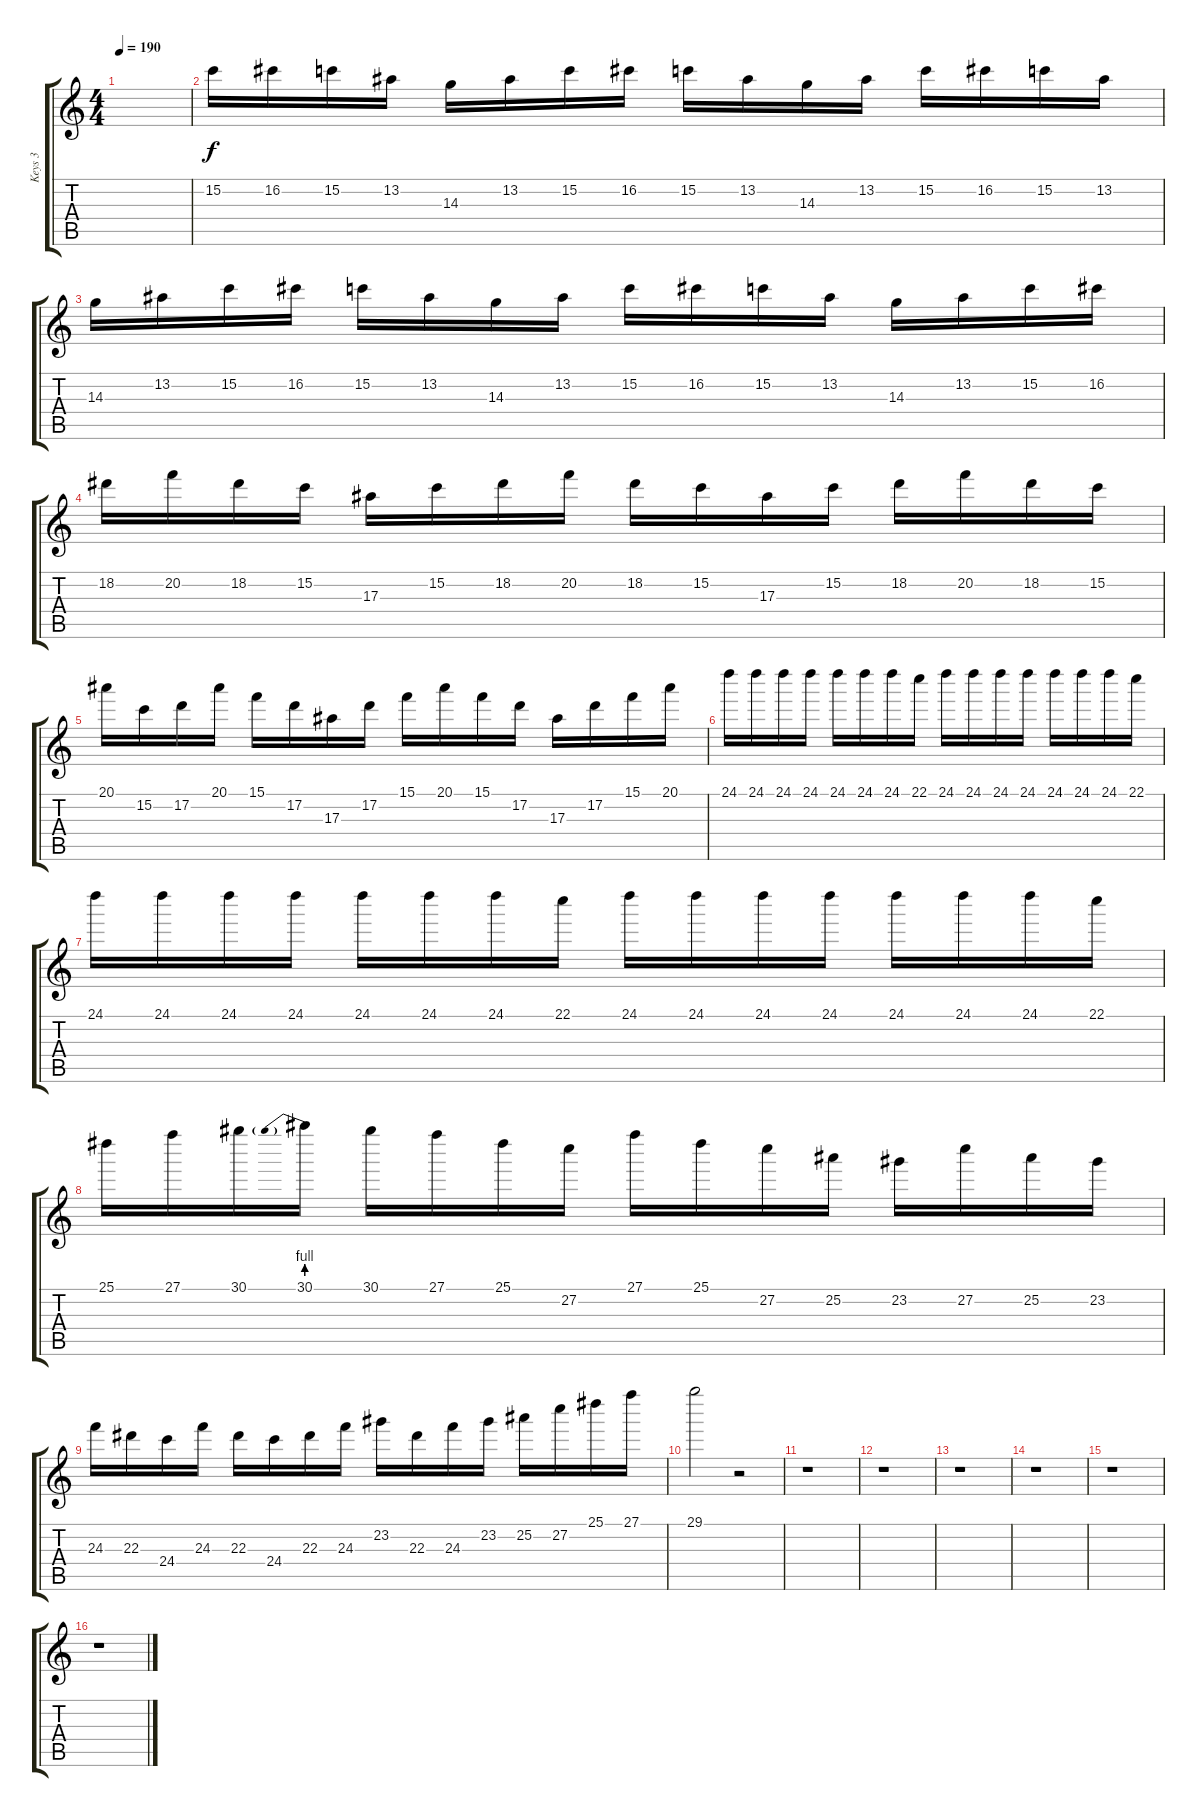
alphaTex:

\track ("Keys 3" "Keys 3") {instrument acousticguitarsteel}
\staff {score tabs}
\tuning (D4 A3 F3 C3 G2 C2) {hide}
\ts (4 4)
\tempo 190
\clef g2
\ks c
|
15.2.16{volume 16 balance 8 instrument lead2sawtooth} 16.2.16 15.2.16 13.2.16 14.3.16 13.2.16 15.2.16 16.2.16 15.2.16 13.2.16 14.3.16 13.2.16 15.2.16 16.2.16 15.2.16 13.2.16 |
14.3.16 13.2.16 15.2.16 16.2.16 15.2.16 13.2.16 14.3.16 13.2.16 15.2.16 16.2.16 15.2.16 13.2.16 14.3.16 13.2.16 15.2.16 16.2.16 |
18.2.16 20.2.16 18.2.16 15.2.16 17.3.16 15.2.16 18.2.16 20.2.16 18.2.16 15.2.16 17.3.16 15.2.16 18.2.16 20.2.16 18.2.16 15.2.16 |
20.1.16 15.2.16 17.2.16 20.1.16 15.1.16 17.2.16 17.3.16 17.2.16 15.1.16 20.1.16 15.1.16 17.2.16 17.3.16 17.2.16 15.1.16 20.1.16 |
24.1.16 24.1.16 24.1.16 24.1.16 24.1.16 24.1.16 24.1.16 22.1.16 24.1.16 24.1.16 24.1.16 24.1.16 24.1.16 24.1.16 24.1.16 22.1.16 |
24.1.16 24.1.16 24.1.16 24.1.16 24.1.16 24.1.16 24.1.16 22.1.16 24.1.16 24.1.16 24.1.16 24.1.16 24.1.16 24.1.16 24.1.16 22.1.16 |
25.1.16 27.1.16 30.1.16 30.1{be (prebend 0 4 60 4)}.16 30.1.16 27.1.16 25.1.16 27.2.16 27.1.16 25.1.16 27.2.16 25.2.16 23.2.16 27.2.16 25.2.16 23.2.16 |
24.3.16 22.3.16 24.4.16 24.3.16 22.3.16 24.4.16 22.3.16 24.3.16 23.2.16 22.3.16 24.3.16 23.2.16 25.2.16 27.2.16 25.1.16 27.1.16 |
29.1.2 r.2 |
r.1 |
r.1 |
r.1 |
r.1 |
r.1 |
r.1
